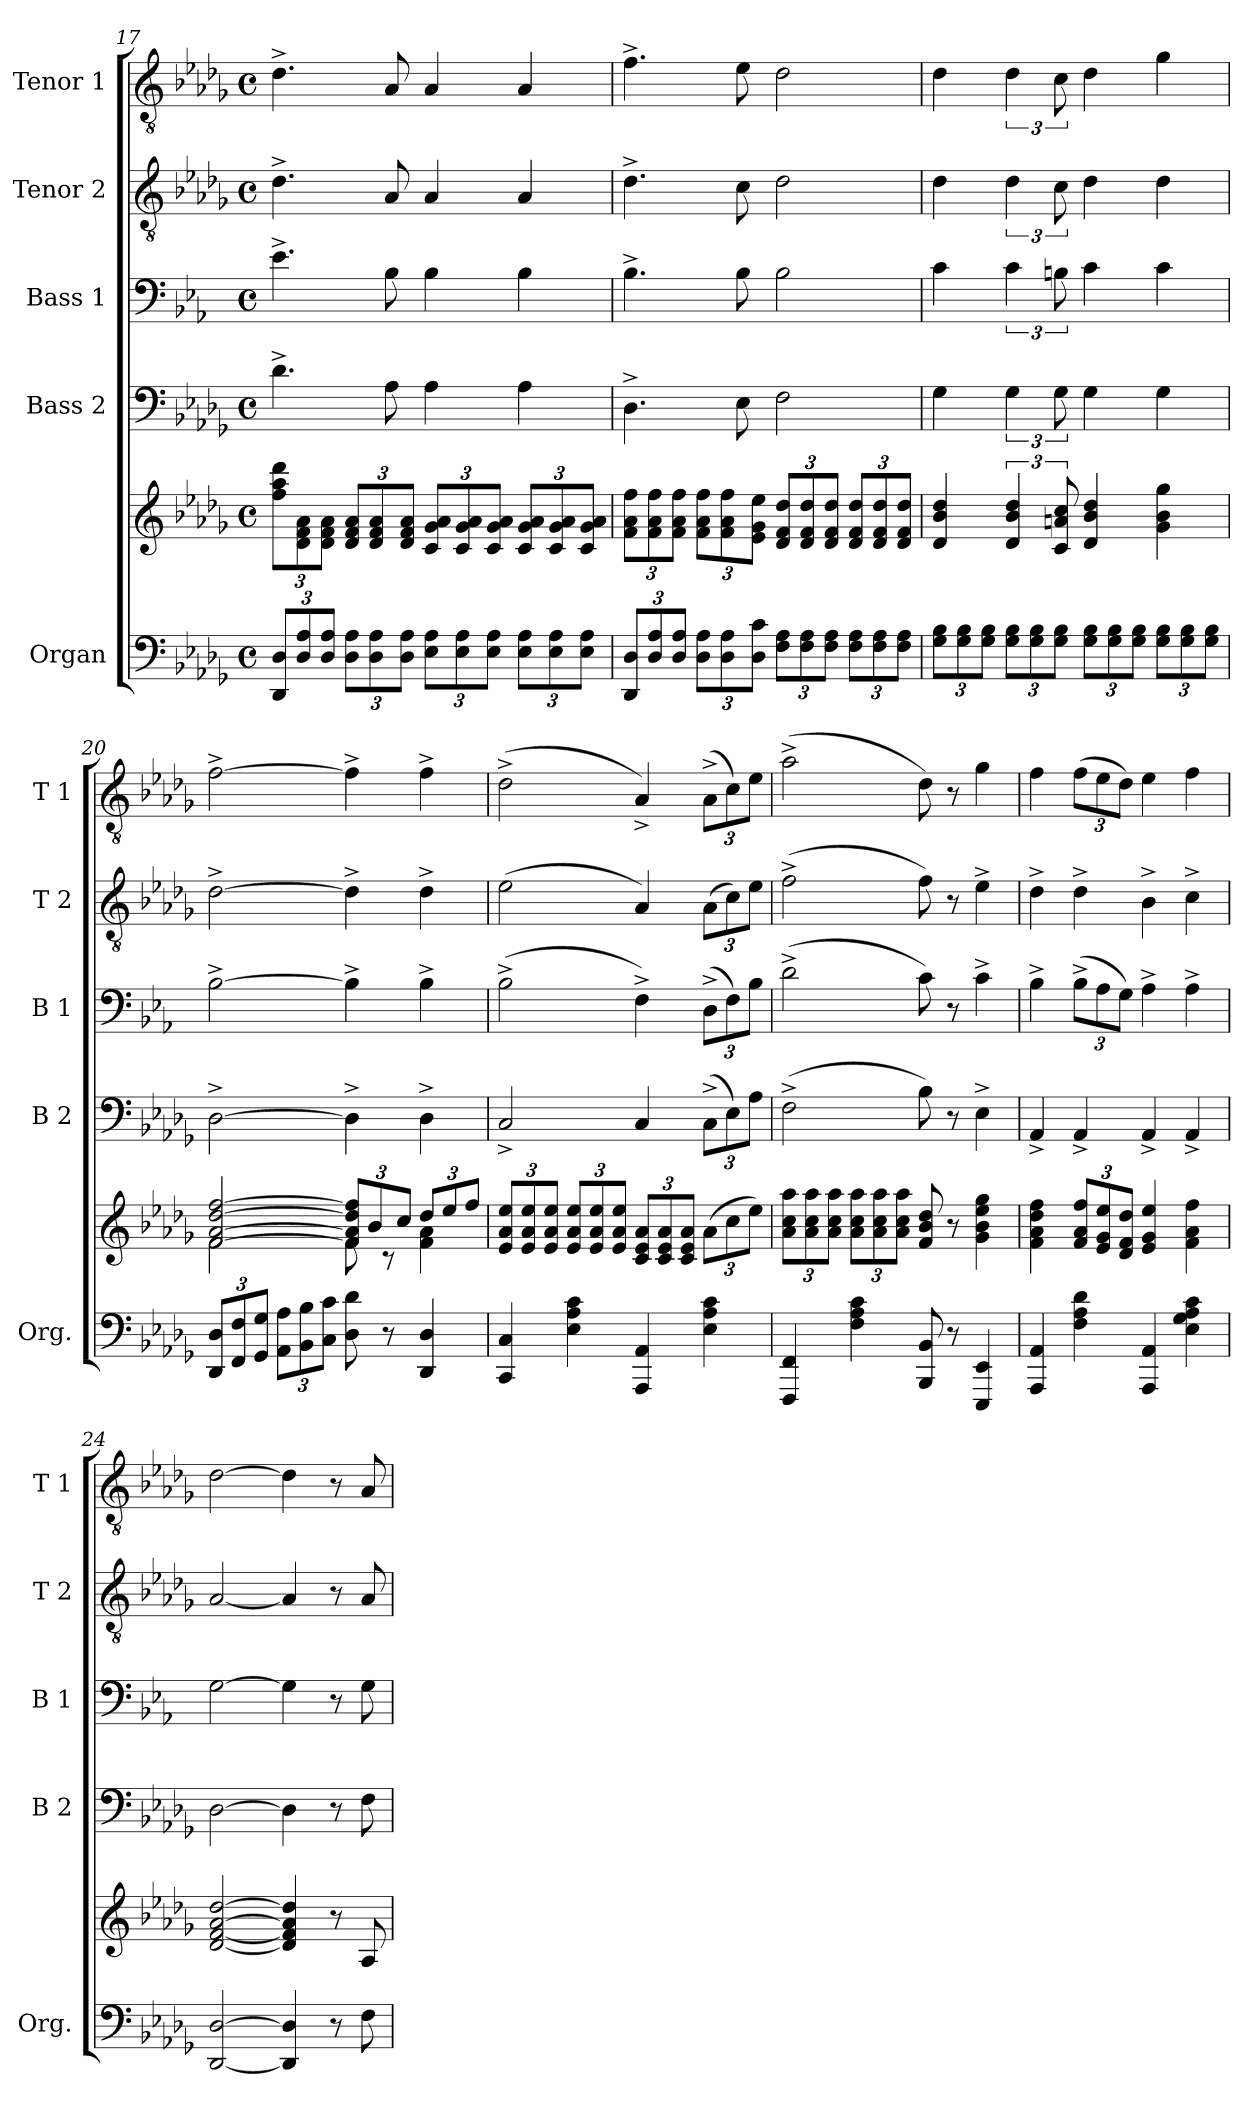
**kern	**kern	**kern	**kern	**kern	**kern
*part5	*part5	*part4	*part3	*part2	*part1
*staff6	*staff5	*staff4	*staff3	*staff2	*staff1
*I"Organ	*	*I"Bass 2	*I"Bass 1	*I"Tenor 2	*I"Tenor 1
*I'Org.	*	*I'B 2	*I'B 1	*I'T 2	*I'T 1
!!LO:PB:g=z
*clefF4	*clefG2	*clefF4	*clefF4	*clefGv2	*clefGv2
*	*	*	*ITrd1c2	*	*
*k[b-e-a-d-g-]	*k[b-e-a-d-g-]	*k[b-e-a-d-g-]	*k[b-e-a-d-g-]	*k[b-e-a-d-g-]	*k[b-e-a-d-g-]
*D-:	*D-:	*D-:	*D-:	*D-:	*D-:
*M4/4	*M4/4	*M4/4	*M4/4	*M4/4	*M4/4
*met(c)	*met(c)	*met(c)	*met(c)	*met(c)	*met(c)
=17	=17	=17	=17	=17	=17
12DD-/ 12D-/L	12ff\ 12aa-\ 12ddd-\L	4.d-^>\	4.d-^>\	4.d-^>\	4.d-^>\
12D-/ 12A-/	12d-\ 12f\ 12a-\	.	.	.	.
12D-/ 12A-/J	12d-\ 12f\ 12a-\J	.	.	.	.
12D-\ 12A-\L	12d-/ 12f/ 12a-/L	.	.	.	.
12D-\ 12A-\	12d-/ 12f/ 12a-/	.	.	.	.
.	.	8A-\	8A-\	8A-/	8A-/
12D-\ 12A-\J	12d-/ 12f/ 12a-/J	.	.	.	.
12E-\ 12A-\L	12c/ 12g-/ 12a-/L	4A-\	4A-\	4A-/	4A-/
12E-\ 12A-\	12c/ 12g-/ 12a-/	.	.	.	.
12E-\ 12A-\J	12c/ 12g-/ 12a-/J	.	.	.	.
12E-\ 12A-\L	12c/ 12g-/ 12a-/L	4A-\	4A-\	4A-/	4A-/
12E-\ 12A-\	12c/ 12g-/ 12a-/	.	.	.	.
12E-\ 12A-\J	12c/ 12g-/ 12a-/J	.	.	.	.
=18	=18	=18	=18	=18	=18
12DD-/ 12D-/L	12f\ 12a-\ 12ff\L	4.D-^>\	4.A-^>\	4.d-^>\	4.f^>\
12D-/ 12A-/	12f\ 12a-\ 12ff\	.	.	.	.
12D-/ 12A-/J	12f\ 12a-\ 12ff\J	.	.	.	.
12D-\ 12A-\L	12f\ 12a-\ 12ff\L	.	.	.	.
12D-\ 12A-\	12f\ 12a-\ 12ff\	.	.	.	.
.	.	8E-\	8A-\	8c\	8e-\
12D-\ 12c\J	12e-\ 12g-\ 12ee-\J	.	.	.	.
12F\ 12A-\L	12d-/ 12f/ 12dd-/L	2F\	2A-\	2d-\	2d-\
12F\ 12A-\	12d-/ 12f/ 12dd-/	.	.	.	.
12F\ 12A-\J	12d-/ 12f/ 12dd-/J	.	.	.	.
12F\ 12A-\L	12d-/ 12f/ 12dd-/L	.	.	.	.
12F\ 12A-\	12d-/ 12f/ 12dd-/	.	.	.	.
12F\ 12A-\J	12d-/ 12f/ 12dd-/J	.	.	.	.
=19	=19	=19	=19	=19	=19
12G-\ 12B-\L	4d-/ 4b-/ 4dd-/	4G-\	4B-\	4d-\	4d-\
12G-\ 12B-\	.	.	.	.	.
12G-\ 12B-\J	.	.	.	.	.
12G-\ 12B-\L	6d-/ 6b-/ 6dd-/	6G-\	6B-\	6d-\	6d-\
12G-\ 12B-\	.	.	.	.	.
12G-\ 12B-\J	12c/ 12an/ 12cc/	12G-\	12An\	12c\	12c\
12G-\ 12B-\L	4d-/ 4b-/ 4dd-/	4G-\	4B-\	4d-\	4d-\
12G-\ 12B-\	.	.	.	.	.
12G-\ 12B-\J	.	.	.	.	.
12G-\ 12B-\L	4g-\ 4b-\ 4gg-\	4G-\	4B-\	4d-\	4g-\
12G-\ 12B-\	.	.	.	.	.
12G-\ 12B-\J	.	.	.	.	.
!!LO:PB:g=z
=20	=20	=20	=20	=20	=20
*	*^	*	*	*	*
12DD-/ 12D-/L	[>2f/ [>2a-/ [>2dd-/ [>2ff/	2f\	[2D-^>\	[2A-^>\	[2d-^>\	[2f^>\
12FF/ 12F/	.	.	.	.	.	.
12GG-/ 12G-/J	.	.	.	.	.	.
12AA-\ 12A-\L	.	.	.	.	.	.
12BB-\ 12B-\	.	.	.	.	.	.
12C\ 12c\J	.	.	.	.	.	.
8D-\ 8d-\	12f/] 12a-/] 12dd-/] 12ff/]L	8f\	4D-^>\]	4A-^>\]	4d-^>\]	4f^>\]
.	12b-/	.	.	.	.	.
8r	.	8rc	.	.	.	.
.	12cc/J	.	.	.	.	.
4DD-/ 4D-/	12dd-/L	4f\ 4a-\	4D-^>\	4A-^>\	4d-^>\	4f^>\
.	12ee-/	.	.	.	.	.
.	12ff/J	.	.	.	.	.
*	*v	*v	*	*	*	*
=21	=21	=21	=21	=21	=21
4CC/ 4C/	12e-/ 12a-/ 12ee-/L	2C^>/	(2A-^>\	(2e-\	(2d-^>\
.	12e-/ 12a-/ 12ee-/	.	.	.	.
.	12e-/ 12a-/ 12ee-/J	.	.	.	.
4E-\ 4A-\ 4c\	12e-/ 12a-/ 12ee-/L	.	.	.	.
.	12e-/ 12a-/ 12ee-/	.	.	.	.
.	12e-/ 12a-/ 12ee-/J	.	.	.	.
4AAA-/ 4AA-/	12c/ 12e-/ 12a-/L	4C/	4E-^>\)	4A-/)	4A-^>/)
.	12c/ 12e-/ 12a-/	.	.	.	.
.	12c/ 12e-/ 12a-/J	.	.	.	.
4E-\ 4A-\ 4c\	(12a-\L	(12C^>\L	(12C^>\L	(12A-\L	(12A-^>\L
.	12cc\	12E-\)	12E-\)	12c\)	12c\)
.	12ee-\J)	12A-\J	12A-\J	12e-\J	12e-\J
=22	=22	=22	=22	=22	=22
4FFF/ 4FF/	12a-\ 12cc\ 12aa-\L	(2F^>\	(2c^>\	(2f^>\	(2a-^>\
.	12a-\ 12cc\ 12aa-\	.	.	.	.
.	12a-\ 12cc\ 12aa-\J	.	.	.	.
4F\ 4A-\ 4c\	12a-\ 12cc\ 12aa-\L	.	.	.	.
.	12a-\ 12cc\ 12aa-\	.	.	.	.
.	12a-\ 12cc\ 12aa-\J	.	.	.	.
8BBB-/ 8BB-/	8f/ 8b-/ 8dd-/	8B-\)	8B-\)	8f\)	8d-\)
8r	8r	8r	8r	8r	8r
4EEE-/ 4EE-/	4g-\ 4b-\ 4ee-\ 4gg-\	4E-^>\	4B-^>\	4e-^>\	4g-\
!!LO:PB:g=z
=23	=23	=23	=23	=23	=23
4AAA-/ 4AA-/	4f\ 4a-\ 4dd-\ 4ff\	4AA-^>/	4A-^>\	4d-^>\	4f\
4F\ 4A-\ 4d-\	12f/ 12a-/ 12ff/L	4AA-^>/	(12A-^>\L	4d-^>\	(12f\L
.	12e-/ 12g-/ 12ee-/	.	12G-\	.	12e-\
.	12d-/ 12f/ 12dd-/J	.	12F\J)	.	12d-\J)
4AAA-/ 4AA-/	4e-/ 4g-/ 4ee-/	4AA-^>/	4G-^>\	4B-^>\	4e-\
4E-\ 4G-\ 4A-\ 4c\	4f\ 4a-\ 4ff\	4AA-^>/	4G-^>\	4c^>\	4f\
=24	=24	=24	=24	=24	=24
[2DD-/ [2D-/	[2d-/ [2f/ [2a-/ [2dd-/	[2D-\	[2F\	[2A-/	[2d-\
4DD-/] 4D-/]	4d-/] 4f/] 4a-/] 4dd-/]	4D-\]	4F\]	4A-/]	4d-\]
8r	8r	8r	8r	8r	8r
8F	8A-	8F\	8F\	8A-/	8A-/
=	=	=	=	=	=
*-	*-	*-	*-	*-	*-
